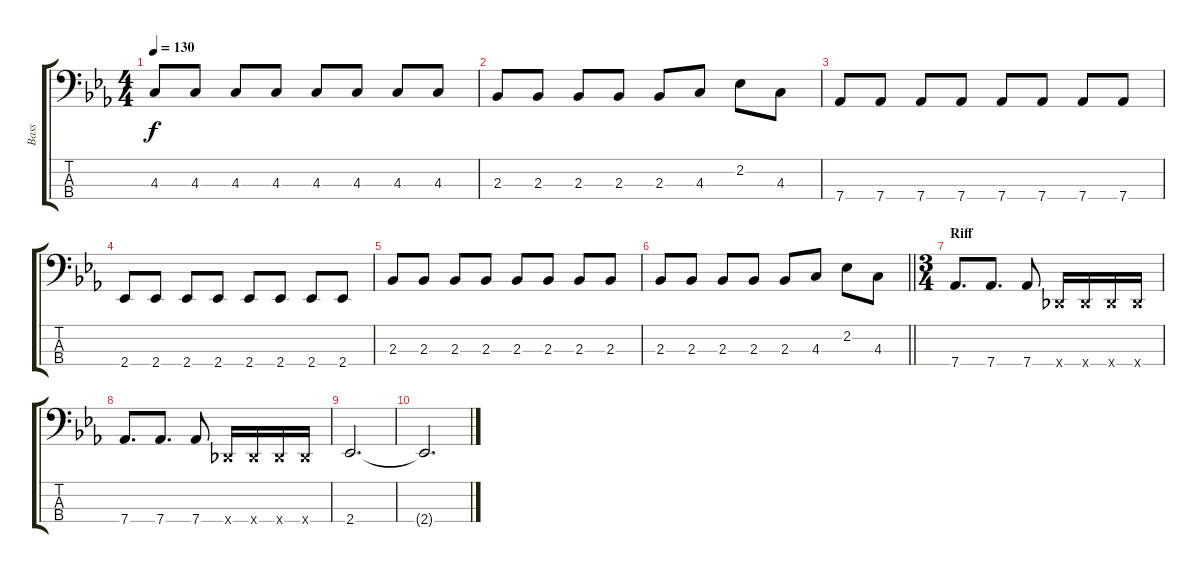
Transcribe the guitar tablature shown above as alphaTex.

\track ("Bass" "Bass") {instrument electricbasspick}
\staff {score tabs}
\tuning (Gb2 Db2 Ab1 Db1) {hide}
\ts (4 4)
\tempo 130
\clef f4
\ks eb
4.3.8{dy f} 4.3.8 4.3.8 4.3.8 4.3.8 4.3.8 4.3.8 4.3.8 |
2.3.8 2.3.8 2.3.8 2.3.8 2.3.8 4.3.8 2.2.8 4.3.8 |
7.4.8 7.4.8 7.4.8 7.4.8 7.4.8 7.4.8 7.4.8 7.4.8 |
2.4.8 2.4.8 2.4.8 2.4.8 2.4.8 2.4.8 2.4.8 2.4.8 |
2.3.8 2.3.8 2.3.8 2.3.8 2.3.8 2.3.8 2.3.8 2.3.8 |
\barLineRight lightlight
2.3.8 2.3.8 2.3.8 2.3.8 2.3.8 4.3.8 2.2.8 4.3.8 |
\ts (3 4)
\section ("" "Riff")
7.4.8{d} 7.4.8{d} 7.4.8 0.4{x}.16 0.4{x}.16 0.4{x}.16 0.4{x}.16 |
7.4.8{d} 7.4.8{d} 7.4.8 0.4{x}.16 0.4{x}.16 0.4{x}.16 0.4{x}.16 |
2.4.2{d} |
2.4{t}.2{d}
